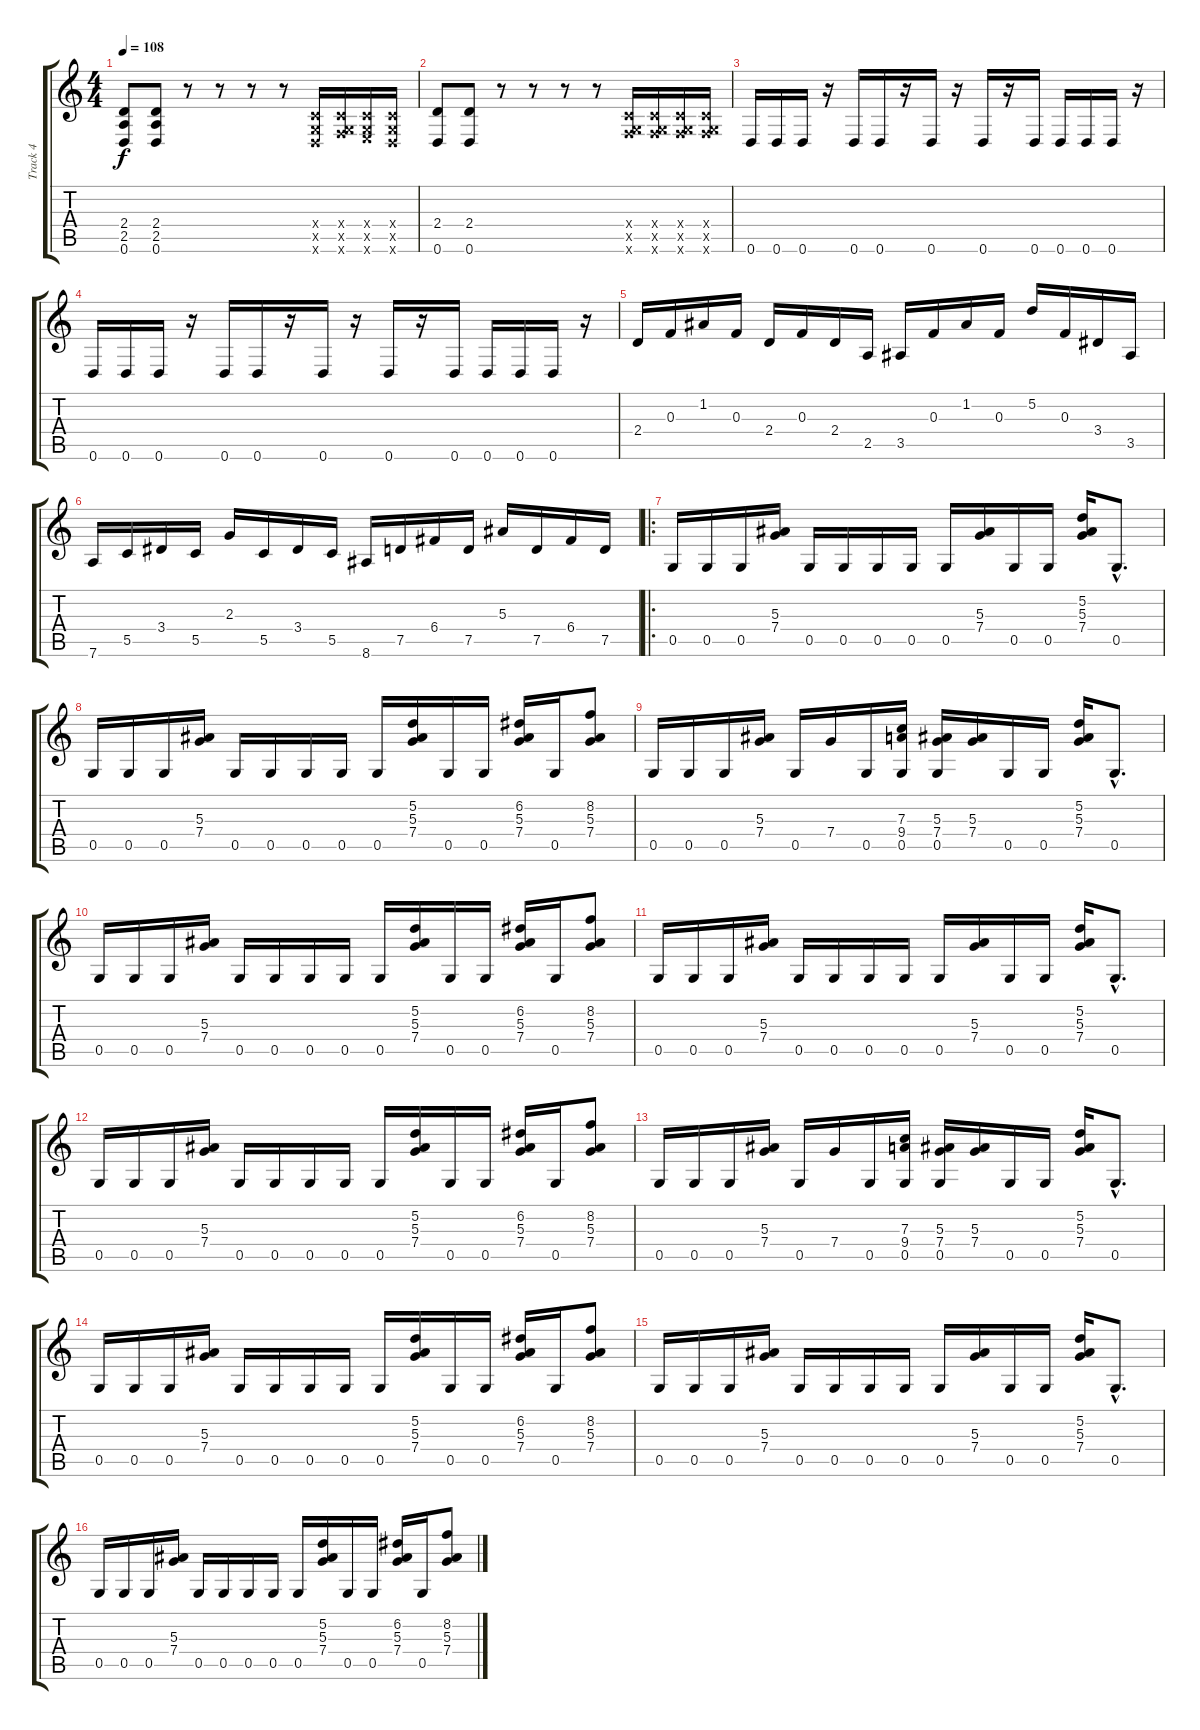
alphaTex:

\track ("Track 4" "Track 4") {instrument distortionguitar}
\staff {score tabs}
\tuning (D4 A3 F3 C3 G2 D2) {hide}
\ts (4 4)
\tempo 108
\clef g2
\ks c
(2.4 2.5 0.6).8{dy f} (2.4 2.5 0.6).8 r.8 r.8 r.8 r.8 (0.4{x} 0.5{x} 0.6{x}).16 (0.4{x} 0.5{x} 3.6{x}).16 (0.4{x} 0.5{x} 2.6{x}).16 (0.4{x} 0.5{x} 0.6{x}).16 |
(2.4 0.6).8 (2.4 0.6).8 r.8 r.8 r.8 r.8 (0.4{x} 0.5{x} 3.6{x}).16 (0.4{x} 0.5{x} 3.6{x}).16 (0.4{x} 0.5{x} 3.6{x}).16 (0.4{x} 0.5{x} 3.6{x}).16 |
0.6.16 0.6.16 0.6.16 r.16 0.6.16 0.6.16 r.16 0.6.16 r.16 0.6.16 r.16 0.6.16 0.6.16 0.6.16 0.6.16 r.16 |
0.6.16 0.6.16 0.6.16 r.16 0.6.16 0.6.16 r.16 0.6.16 r.16 0.6.16 r.16 0.6.16 0.6.16 0.6.16 0.6.16 r.16 |
2.4.16 0.3.16 1.2.16 0.3.16 2.4.16 0.3.16 2.4.16 2.5.16 3.5.16 0.3.16 1.2.16 0.3.16 5.2.16 0.3.16 3.4.16 3.5.16 |
7.6.16 5.5.16 3.4.16 5.5.16 2.3.16 5.5.16 3.4.16 5.5.16 8.6.16 7.5.16 6.4.16 7.5.16 5.3.16 7.5.16 6.4.16 7.5.16 |
\ro
0.5.16{instrument overdrivenguitar} 0.5.16 0.5.16 (5.3 7.4).16 0.5.16 0.5.16 0.5.16 0.5.16 0.5.16 (5.3 7.4).16 0.5.16 0.5.16 (5.2 5.3 7.4).16 0.5{hac}.8{d} |
0.5.16 0.5.16 0.5.16 (5.3 7.4).16 0.5.16 0.5.16 0.5.16 0.5.16 0.5.16 (5.2 5.3 7.4).16 0.5.16 0.5.16 (6.2 5.3 7.4).16 0.5.16 (8.2 5.3 7.4).8 |
0.5.16 0.5.16 0.5.16 (5.3 7.4).16 0.5.16 7.4.16 0.5.16 (7.3 9.4 0.5).16 (5.3 7.4 0.5).16 (5.3 7.4).16 0.5.16 0.5.16 (5.2 5.3 7.4).16 0.5{hac}.8{d} |
0.5.16 0.5.16 0.5.16 (5.3 7.4).16 0.5.16 0.5.16 0.5.16 0.5.16 0.5.16 (5.2 5.3 7.4).16 0.5.16 0.5.16 (6.2 5.3 7.4).16 0.5.16 (8.2 5.3 7.4).8 |
0.5.16{volume 14 instrument electricguitarmuted} 0.5.16 0.5.16 (5.3 7.4).16 0.5.16 0.5.16 0.5.16 0.5.16 0.5.16 (5.3 7.4).16 0.5.16 0.5.16 (5.2 5.3 7.4).16 0.5{hac}.8{d} |
0.5.16 0.5.16 0.5.16 (5.3 7.4).16 0.5.16 0.5.16 0.5.16 0.5.16 0.5.16 (5.2 5.3 7.4).16 0.5.16 0.5.16 (6.2 5.3 7.4).16 0.5.16 (8.2 5.3 7.4).8 |
0.5.16 0.5.16 0.5.16 (5.3 7.4).16 0.5.16 7.4.16 0.5.16 (7.3 9.4 0.5).16 (5.3 7.4 0.5).16 (5.3 7.4).16 0.5.16 0.5.16 (5.2 5.3 7.4).16 0.5{hac}.8{d} |
0.5.16 0.5.16 0.5.16 (5.3 7.4).16 0.5.16 0.5.16 0.5.16 0.5.16 0.5.16 (5.2 5.3 7.4).16 0.5.16 0.5.16 (6.2 5.3 7.4).16 0.5.16 (8.2 5.3 7.4).8 |
0.5.16 0.5.16 0.5.16 (5.3 7.4).16 0.5.16 0.5.16 0.5.16 0.5.16 0.5.16 (5.3 7.4).16 0.5.16 0.5.16 (5.2 5.3 7.4).16 0.5{hac}.8{d} |
0.5.16 0.5.16 0.5.16 (5.3 7.4).16 0.5.16 0.5.16 0.5.16 0.5.16 0.5.16 (5.2 5.3 7.4).16 0.5.16 0.5.16 (6.2 5.3 7.4).16 0.5.16 (8.2 5.3 7.4).8
